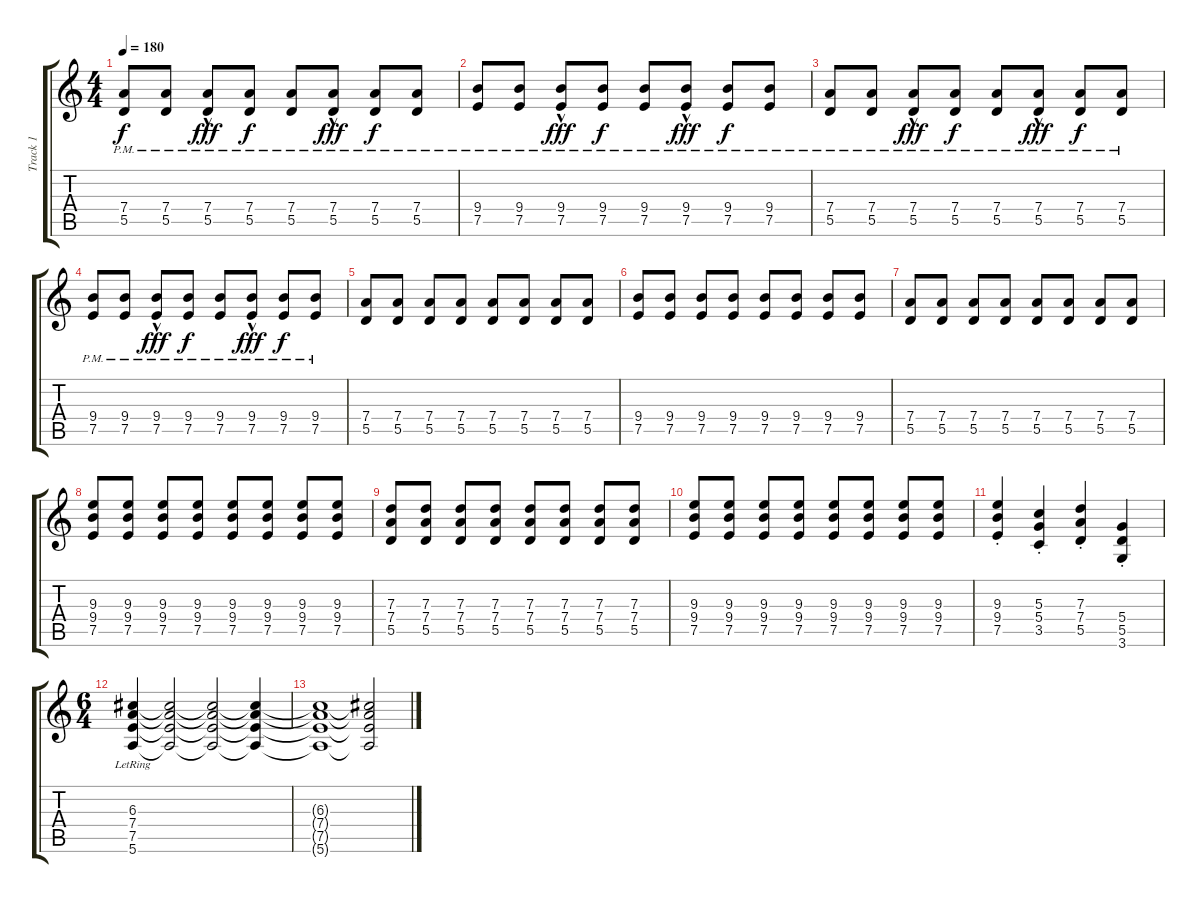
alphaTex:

\track ("Track 1" "Track 1") {instrument distortionguitar}
\staff {score tabs}
\tuning (E4 B3 G3 D3 A2 E2) {hide}
\ts (4 4)
\tempo 180
\clef g2
\ks c
(7.4{pm} 5.5{pm}).8{dy f} (7.4{pm} 5.5{pm}).8 (7.4{pm} 5.5{hac pm}).8{dy fff} (7.4{pm} 5.5{pm}).8{dy f} (7.4{pm} 5.5{pm}).8 (7.4{pm} 5.5{hac pm}).8{dy fff} (7.4{pm} 5.5{pm}).8{dy f} (7.4{pm} 5.5{pm}).8 |
(9.4{pm} 7.5{pm}).8 (9.4{pm} 7.5{pm}).8 (9.4{pm} 7.5{hac pm}).8{dy fff} (9.4{pm} 7.5{pm}).8{dy f} (9.4{pm} 7.5{pm}).8 (9.4{pm} 7.5{hac pm}).8{dy fff} (9.4{pm} 7.5{pm}).8{dy f} (9.4{pm} 7.5{pm}).8 |
(7.4{pm} 5.5{pm}).8 (7.4{pm} 5.5{pm}).8 (7.4{pm} 5.5{hac pm}).8{dy fff} (7.4{pm} 5.5{pm}).8{dy f} (7.4{pm} 5.5{pm}).8 (7.4{pm} 5.5{hac pm}).8{dy fff} (7.4{pm} 5.5{pm}).8{dy f} (7.4{pm} 5.5{pm}).8 |
(9.4{pm} 7.5{pm}).8 (9.4{pm} 7.5{pm}).8 (9.4{pm} 7.5{hac pm}).8{dy fff} (9.4{pm} 7.5{pm}).8{dy f} (9.4{pm} 7.5{pm}).8 (9.4{pm} 7.5{hac pm}).8{dy fff} (9.4{pm} 7.5{pm}).8{dy f} (9.4{pm} 7.5{pm}).8 |
(7.4 5.5).8 (7.4 5.5).8 (7.4 5.5).8 (7.4 5.5).8 (7.4 5.5).8 (7.4 5.5).8 (7.4 5.5).8 (7.4 5.5).8 |
(9.4 7.5).8 (9.4 7.5).8 (9.4 7.5).8 (9.4 7.5).8 (9.4 7.5).8 (9.4 7.5).8 (9.4 7.5).8 (9.4 7.5).8 |
(7.4 5.5).8 (7.4 5.5).8 (7.4 5.5).8 (7.4 5.5).8 (7.4 5.5).8 (7.4 5.5).8 (7.4 5.5).8 (7.4 5.5).8 |
(9.3 9.4 7.5).8 (9.3 9.4 7.5).8 (9.3 9.4 7.5).8 (9.3 9.4 7.5).8 (9.3 9.4 7.5).8 (9.3 9.4 7.5).8 (9.3 9.4 7.5).8 (9.3 9.4 7.5).8 |
(7.3 7.4 5.5).8 (7.3 7.4 5.5).8 (7.3 7.4 5.5).8 (7.3 7.4 5.5).8 (7.3 7.4 5.5).8 (7.3 7.4 5.5).8 (7.3 7.4 5.5).8 (7.3 7.4 5.5).8 |
(9.3 9.4 7.5).8 (9.3 9.4 7.5).8 (9.3 9.4 7.5).8 (9.3 9.4 7.5).8 (9.3 9.4 7.5).8 (9.3 9.4 7.5).8 (9.3 9.4 7.5).8 (9.3 9.4 7.5).8 |
(9.3{st} 9.4{st} 7.5{st}).4 (5.3{st} 5.4{st} 3.5{st}).4 (7.3{st} 7.4{st} 5.5{st}).4 (5.4{st} 5.5{st} 3.6{st}).4 |
\ts (6 4)
(6.3{lr} 7.4{lr} 7.5{lr} 5.6{lr}).4{volume 0} (6.3{t} 7.4{t} 7.5{t} 5.6{t}).2 (6.3{t} 7.4{t} 7.5{t} 5.6{t}).2 (6.3{t} 7.4{t} 7.5{t} 5.6{t}).4 |
(6.3{t} 7.4{t} 7.5{t} 5.6{t}).1 (6.3{t} 7.4{t} 7.5{t} 5.6{t}).2
